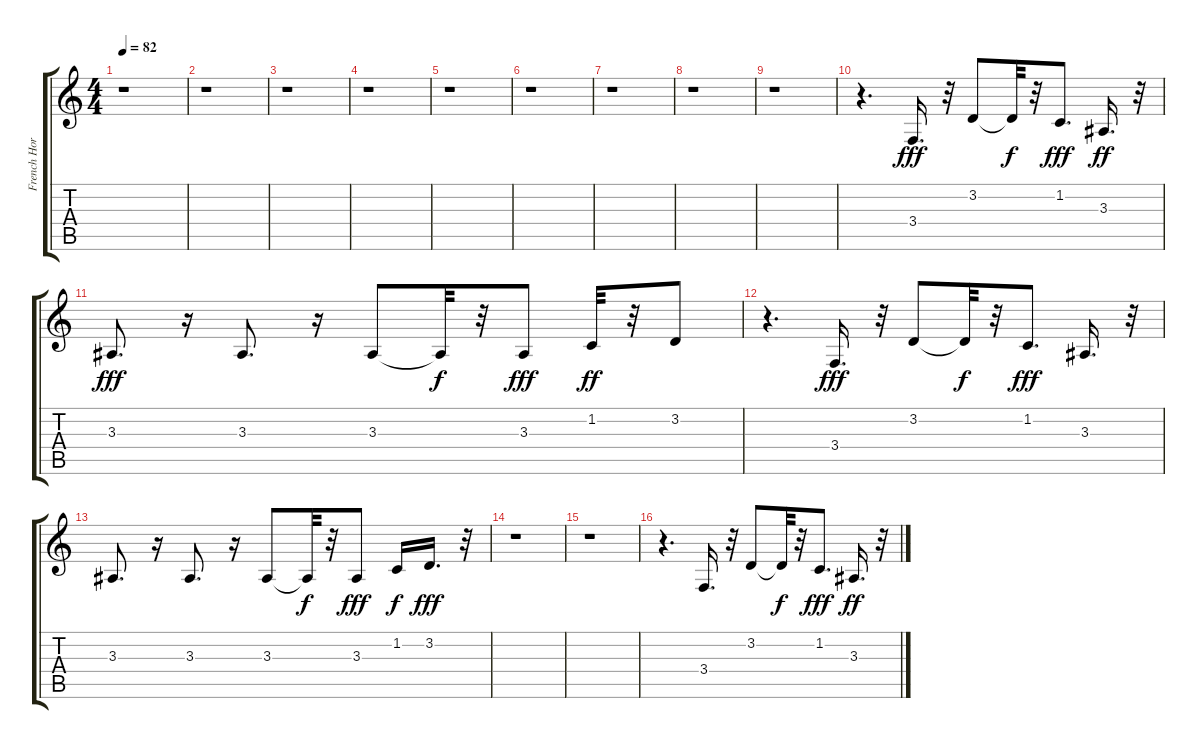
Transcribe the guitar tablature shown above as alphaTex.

\track ("French Horn" "French Hor") {instrument frenchhorn}
\staff {score tabs}
\tuning (E4 B3 G3 D3 A2 E2) {hide}
\ts (4 4)
\tempo 82
\clef g2
\ks c
r.1{dy fff} |
r.1 |
r.1 |
r.1 |
r.1 |
r.1 |
r.1 |
r.1 |
r.1 |
r.4{d} 3.4.16{d} r.32 3.2.8 3.2{t}.32{dy f} r.32 1.2.8{d dy fff} 3.3.16{d dy ff} r.32 |
3.3.8{d dy fff} r.16 3.3.8{d} r.16 3.3.8 3.3{t}.32{dy f} r.32 3.3.8{dy fff} 1.2.32{dy ff} r.32 3.2.8 |
r.4{d} 3.4.16{d dy fff} r.32 3.2.8 3.2{t}.32{dy f} r.32 1.2.8{d dy fff} 3.3.16{d} r.32 |
3.3.8{d} r.16 3.3.8{d} r.16 3.3.8 3.3{t}.32{dy f} r.32 3.3.8{dy fff} 1.2.16{dy f} 3.2.16{d dy fff} r.32 |
r.1 |
r.1 |
r.4{d} 3.4.16{d} r.32 3.2.8 3.2{t}.32{dy f} r.32 1.2.8{d dy fff} 3.3.16{d dy ff} r.32
